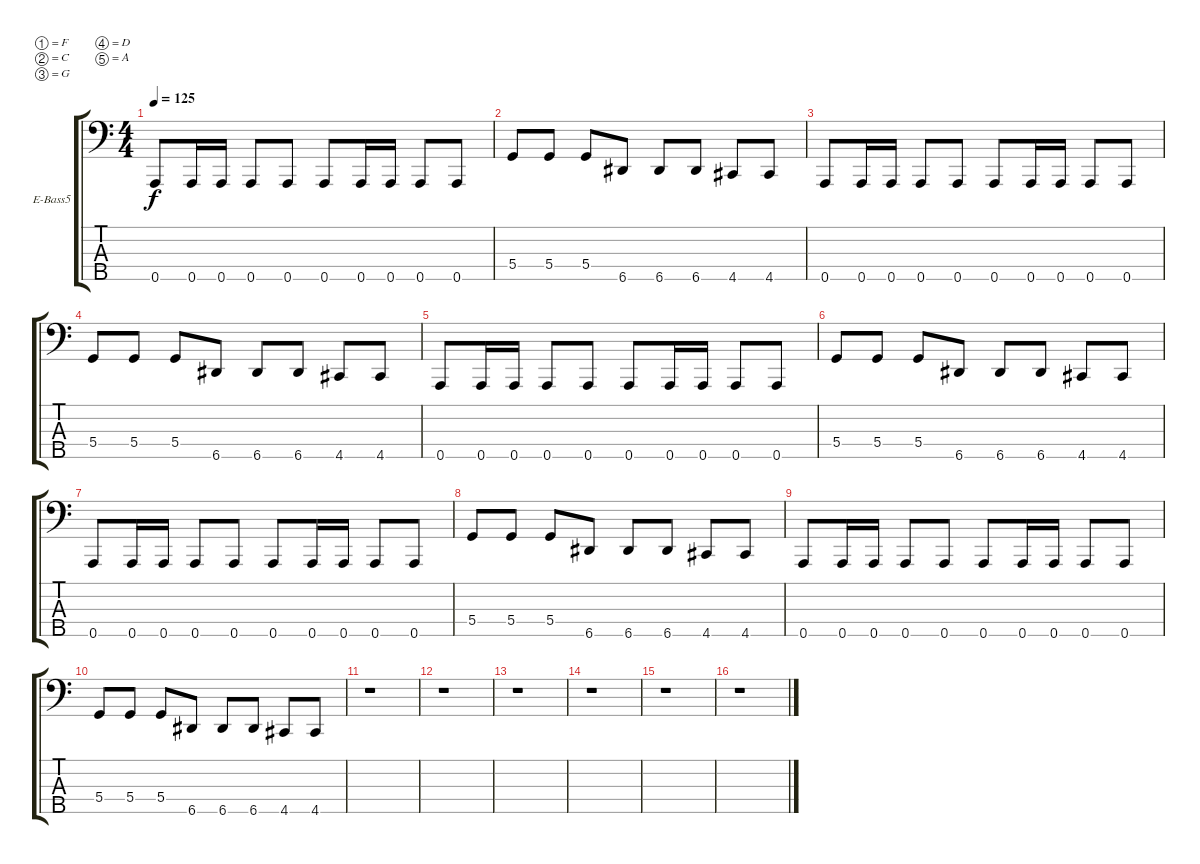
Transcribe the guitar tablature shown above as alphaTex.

\bracketExtendMode groupsimilarinstruments
\firstSystemTrackNameOrientation horizontal
\otherSystemsTrackNameOrientation horizontal
\track ("Extra low sound" "E-Bass5") {instrument electricbassfinger}
\staff {score tabs}
\tuning (F2 C2 G1 D1 A0)
\ts (4 4)
\tempo 125
\clef f4
\ks c
0.5.8{dy f} 0.5.16 0.5.16 0.5.8 0.5.8 0.5.8 0.5.16 0.5.16 0.5.8 0.5.8 |
5.4.8 5.4.8 5.4.8 6.5.8 6.5.8 6.5.8 4.5.8 4.5.8 |
0.5.8 0.5.16 0.5.16 0.5.8 0.5.8 0.5.8 0.5.16 0.5.16 0.5.8 0.5.8 |
5.4.8 5.4.8 5.4.8 6.5.8 6.5.8 6.5.8 4.5.8 4.5.8 |
0.5.8 0.5.16 0.5.16 0.5.8 0.5.8 0.5.8 0.5.16 0.5.16 0.5.8 0.5.8 |
5.4.8 5.4.8 5.4.8 6.5.8 6.5.8 6.5.8 4.5.8 4.5.8 |
0.5.8 0.5.16 0.5.16 0.5.8 0.5.8 0.5.8 0.5.16 0.5.16 0.5.8 0.5.8 |
5.4.8 5.4.8 5.4.8 6.5.8 6.5.8 6.5.8 4.5.8 4.5.8 |
0.5.8 0.5.16 0.5.16 0.5.8 0.5.8 0.5.8 0.5.16 0.5.16 0.5.8 0.5.8 |
5.4.8 5.4.8 5.4.8 6.5.8 6.5.8 6.5.8 4.5.8 4.5.8 |
r.1 |
r.1 |
r.1 |
r.1 |
r.1 |
r.1
